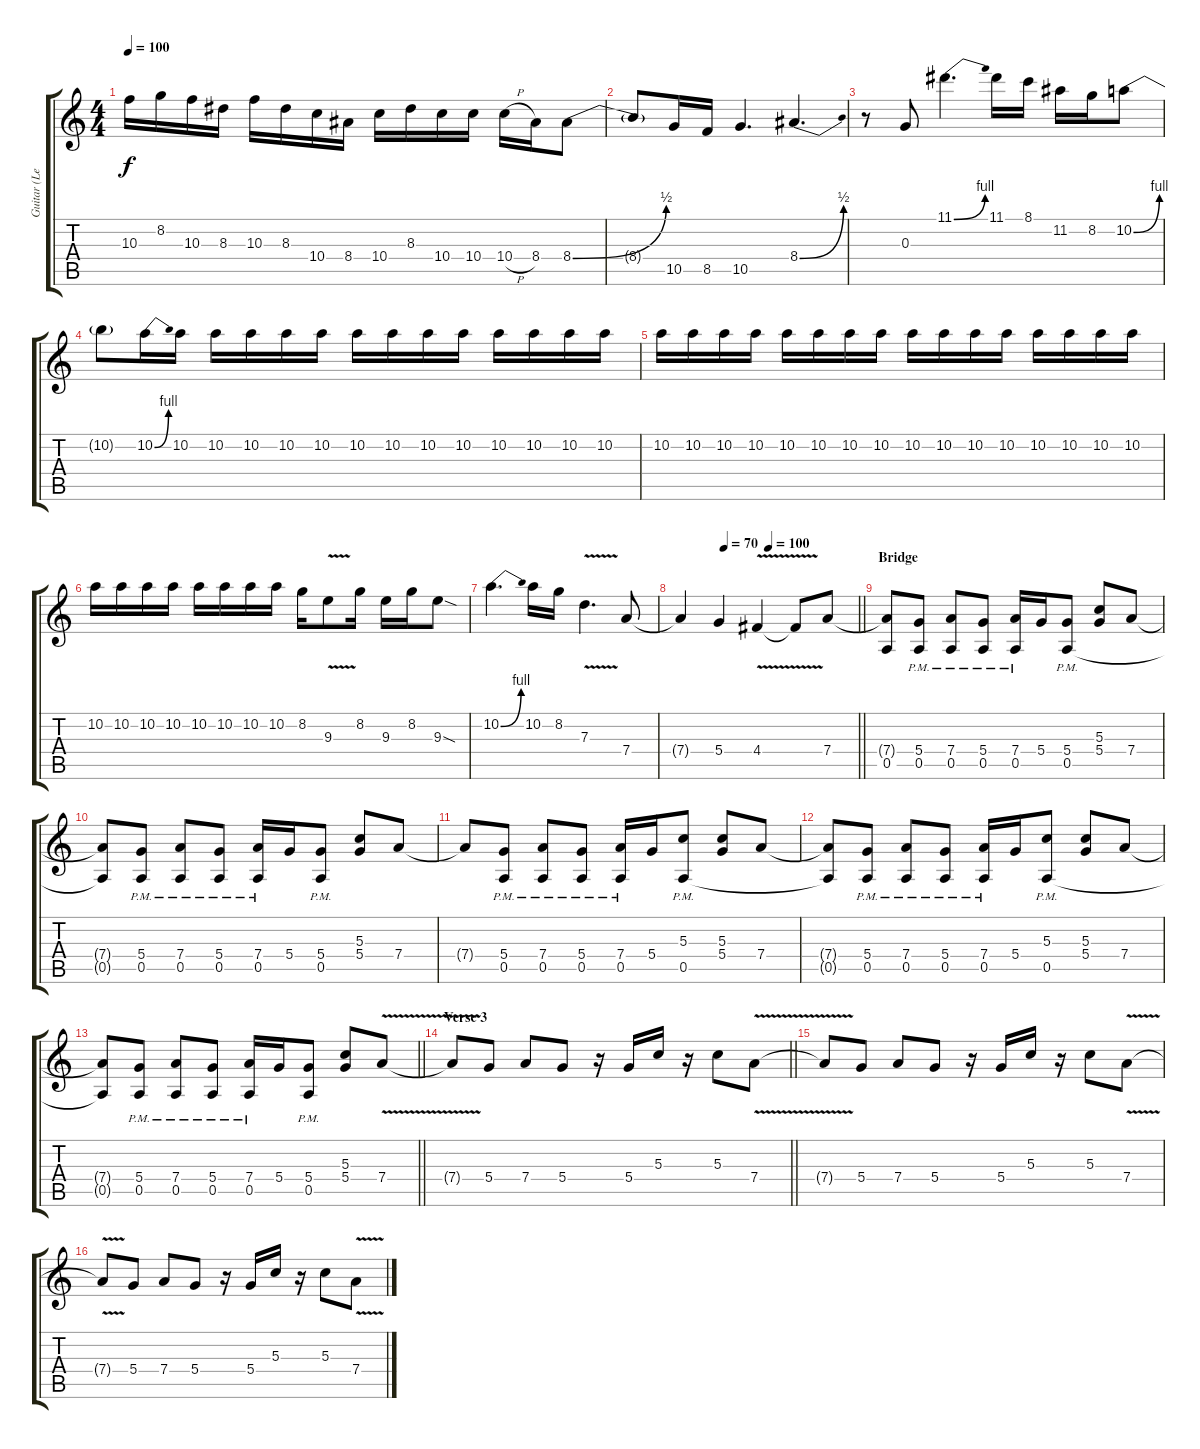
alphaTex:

\track ("Guitar (Lead)" "Guitar (Le") {instrument overdrivenguitar}
\staff {score tabs}
\tuning (E4 B3 G3 D3 A2 E2) {hide}
\ts (4 4)
\tempo 100
\clef g2
\ks c
10.3.16{dy f} 8.2.16 10.3.16 8.3.16 10.3.16 8.3.16 10.4.16 8.4.16 10.4.16 8.3.16 10.4.16 10.4.16 10.4{h}.16 8.4.16 8.4{be (bend 0 0 60 2)}.8 |
8.4{t}.8 10.5.16 8.5.16 10.5.4{d} 8.4{be (bend 0 0 60 2)}.4{d} |
r.8 0.3.8 11.1{be (bend 0 0 60 4)}.4{d} 11.1.16 8.1.16 11.2.16 8.2.16 10.2{be (bend 0 0 60 4)}.8 |
10.2{t}.8 10.2{be (bend 0 0 60 4)}.16 10.2.16 10.2.16 10.2.16 10.2.16 10.2.16 10.2.16 10.2.16 10.2.16 10.2.16 10.2.16 10.2.16 10.2.16 10.2.16 |
10.2.16 10.2.16 10.2.16 10.2.16 10.2.16 10.2.16 10.2.16 10.2.16 10.2.16 10.2.16 10.2.16 10.2.16 10.2.16 10.2.16 10.2.16 10.2.16 |
10.2.16 10.2.16 10.2.16 10.2.16 10.2.16 10.2.16 10.2.16 10.2.16 8.2.16 9.3{v}.8 8.2.16 9.3.16 8.2.16 9.3{sod}.8 |
10.2{be (bend 0 0 60 4)}.4{d} 10.2.16 8.2.16 7.3{v}.4{d} 7.4.8 |
\tempo (70 0.25)
\tempo (100 0.5)
\barLineRight lightlight
7.4{t}.4 5.4.4 4.4{v}.4 4.4{t}.8 7.4.8{volume 12} |
\section ("" "Bridge")
(7.4{t} 0.5).8 (5.4{pm} 0.5).8 (7.4{pm} 0.5).8 (5.4{pm} 0.5).8 (7.4{pm} 0.5).16 5.4.16 (5.4{pm} 0.5).8 (5.3 5.4).8 7.4.8 |
(7.4{t} 0.5{t}).8 (5.4{pm} 0.5).8 (7.4{pm} 0.5).8 (5.4{pm} 0.5).8 (7.4{pm} 0.5).16 5.4.16 (5.4{pm} 0.5{pm}).8 (5.3 5.4).8 7.4.8 |
7.4{t}.8 (5.4{pm} 0.5).8 (7.4{pm} 0.5).8 (5.4{pm} 0.5).8 (7.4{pm} 0.5).16 5.4.16 (5.3{pm} 0.5{pm}).8 (5.3 5.4).8 7.4.8 |
(7.4{t} 0.5{t}).8 (5.4{pm} 0.5).8 (7.4{pm} 0.5).8 (5.4{pm} 0.5).8 (7.4{pm} 0.5).16 5.4.16 (5.3{pm} 0.5{pm}).8 (5.3 5.4).8 7.4.8 |
\barLineRight lightlight
(7.4{t} 0.5{t}).8 (5.4{pm} 0.5).8 (7.4{pm} 0.5).8 (5.4{pm} 0.5).8 (7.4{pm} 0.5).16 5.4.16 (5.4{pm} 0.5).8 (5.3 5.4).8 7.4{v}.8 |
\section ("" "Verse 3")
\barLineRight lightlight
7.4{t}.8 5.4.8 7.4.8 5.4.8 r.16 5.4.16 5.3.16 r.16 5.3.8 7.4{v}.8 |
7.4{t}.8 5.4.8 7.4.8 5.4.8 r.16 5.4.16 5.3.16 r.16 5.3.8 7.4{v}.8 |
7.4{t}.8 5.4.8 7.4.8 5.4.8 r.16 5.4.16 5.3.16 r.16 5.3.8 7.4{v}.8
